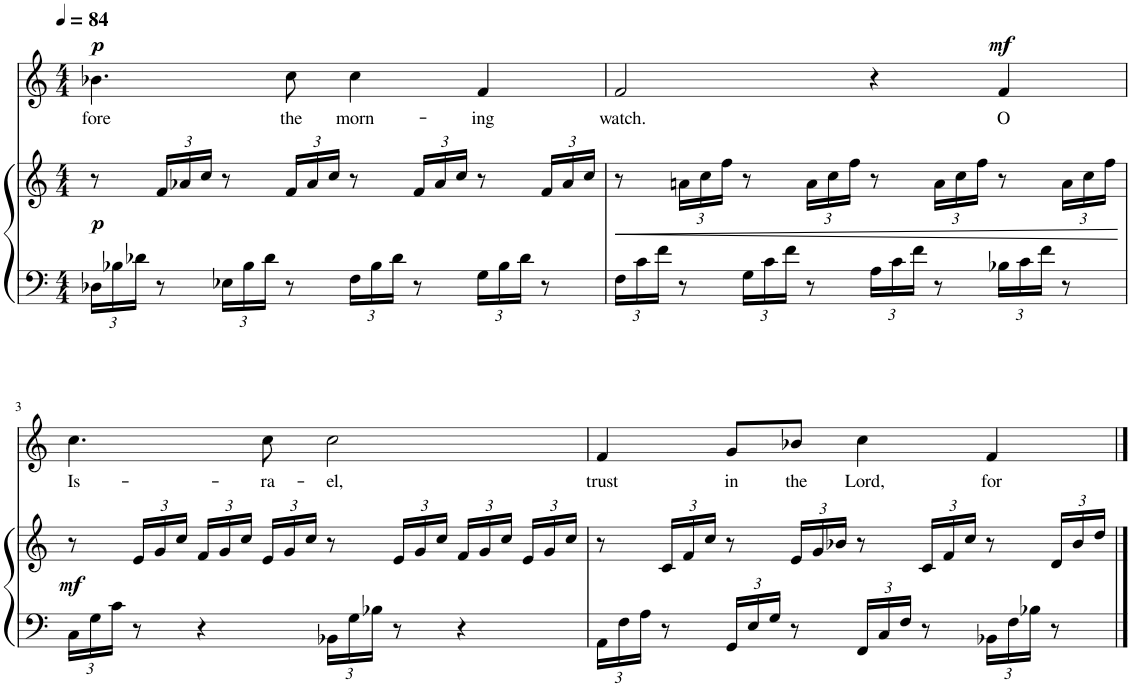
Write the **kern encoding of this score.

**kern	**kern	**dynam	**kern	**text	**dynam
*part2	*part2	*part2	*part1	*part1	*part1
*staff3	*staff2	*staff2/3	*staff1	*staff1	*staff1
*I"Piano	*	*	*I"Oboe	*	*
*I'Pno	*	*	*I'Ob	*	*
*clefF4	*clefG2	*	*clefG2	*	*
*k[]	*k[]	*	*k[]	*	*
*M4/4	*M4/4	*	*M4/4	*	*
*MM84	*MM84	*	*MM84	*	*
*Xbrackettup	*	*	*	*	*
=1	=1	=1	=1	=1	=1
!	!	!LO:DY:a=2	!	!LO:LY:b	!LO:DY:a
24D-X\LL	8r	p	4.b-X\	-fore	p
24B-X\	.	.	.	.	.
24d-X\JJ	.	.	.	.	.
*	*Xbrackettup	*	*	*	*
8r	24f/LL	.	.	.	.
.	24a-X/	.	.	.	.
.	24cc/JJ	.	.	.	.
24E-X\LL	8r	.	.	.	.
24B-\	.	.	.	.	.
24d-\JJ	.	.	.	.	.
!	!	!	!	!LO:LY:b	!
8r	24f/LL	.	8cc\	the	.
.	24a-/	.	.	.	.
.	24cc/JJ	.	.	.	.
!	!	!	!	!LO:LY:b	!
24F\LL	8r	.	4cc\	morn-	.
24B-\	.	.	.	.	.
24d-\JJ	.	.	.	.	.
8r	24f/LL	.	.	.	.
.	24a-/	.	.	.	.
.	24cc/JJ	.	.	.	.
!	!	!	!	!LO:LY:b	!
24G\LL	8r	.	4f/	-ing	.
24B-\	.	.	.	.	.
24d-\JJ	.	.	.	.	.
8r	24f/LL	.	.	.	.
.	24a-/	.	.	.	.
.	24cc/JJ	.	.	.	.
=2	=2	=2	=2	=2	=2
!	!	!LO:HP:b	!	!LO:LY:b	!
24F\LL	8r	<	2f/	watch.	.
24c\	.	.	.	.	.
24f\JJ	.	.	.	.	.
8r	24an\LL	.	.	.	.
.	24cc\	.	.	.	.
.	24ff\JJ	.	.	.	.
24G\LL	8r	.	.	.	.
24c\	.	.	.	.	.
24f\JJ	.	.	.	.	.
8r	24a\LL	.	.	.	.
.	24cc\	.	.	.	.
.	24ff\JJ	.	.	.	.
24A\LL	8r	.	4r	.	.
24c\	.	.	.	.	.
24f\JJ	.	.	.	.	.
8r	24a\LL	.	.	.	.
.	24cc\	.	.	.	.
.	24ff\JJ	.	.	.	.
!	!	!	!	!LO:LY:b	!LO:DY:a
24B-X\LL	8r	.	4f/	O	mf
24c\	.	.	.	.	.
24f\JJ	.	.	.	.	.
8r	24a\LL	.	.	.	.
.	24cc\	.	.	.	.
.	24ff\JJ	.	.	.	.
.	.	[	.	.	.
!!LO:LB:g=z
=3	=3	=3	=3	=3	=3
!	!	!LO:DY:b	!	!LO:LY:b	!
24C\LL	8r	mf	4.cc\	Is-	.
24G\	.	.	.	.	.
24c\JJ	.	.	.	.	.
8r	24e/LL	.	.	.	.
.	24g/	.	.	.	.
.	24cc/JJ	.	.	.	.
4r	24f/LL	.	.	.	.
.	24g/	.	.	.	.
.	24cc/JJ	.	.	.	.
!	!	!	!	!LO:LY:b	!
.	24e/LL	.	8cc\	-ra-	.
.	24g/	.	.	.	.
.	24cc/JJ	.	.	.	.
!	!	!	!	!LO:LY:b	!
24BB-X\LL	8r	.	2cc\	-el,	.
24G\	.	.	.	.	.
24B-X\JJ	.	.	.	.	.
8r	24e/LL	.	.	.	.
.	24g/	.	.	.	.
.	24cc/JJ	.	.	.	.
4r	24f/LL	.	.	.	.
.	24g/	.	.	.	.
.	24cc/JJ	.	.	.	.
.	24e/LL	.	.	.	.
.	24g/	.	.	.	.
.	24cc/JJ	.	.	.	.
=4	=4	=4	=4	=4	=4
!	!	!	!	!LO:LY:b	!
24AA\LL	8r	.	4f/	trust	.
24F\	.	.	.	.	.
24A\JJ	.	.	.	.	.
8r	24c/LL	.	.	.	.
.	24f/	.	.	.	.
.	24cc/JJ	.	.	.	.
!	!	!	!	!LO:LY:b	!
24GG/LL	8r	.	8g/L	in	.
24E/	.	.	.	.	.
24G/JJ	.	.	.	.	.
!	!	!	!	!LO:LY:b	!
8r	24e/LL	.	8b-X/J	the	.
.	24g/	.	.	.	.
.	24b-X/JJ	.	.	.	.
!	!	!	!	!LO:LY:b	!
24FF/LL	8r	.	4cc\	Lord,	.
24C/	.	.	.	.	.
24F/JJ	.	.	.	.	.
8r	24c/LL	.	.	.	.
.	24f/	.	.	.	.
.	24cc/JJ	.	.	.	.
!	!	!	!	!LO:LY:b	!
24BB-X\LL	8r	.	4f/	for	.
24F\	.	.	.	.	.
24B-X\JJ	.	.	.	.	.
8r	24d/LL	.	.	.	.
.	24b-/	.	.	.	.
.	24dd/JJ	.	.	.	.
==	==	==	==	==	==
*-	*-	*-	*-	*-	*-
